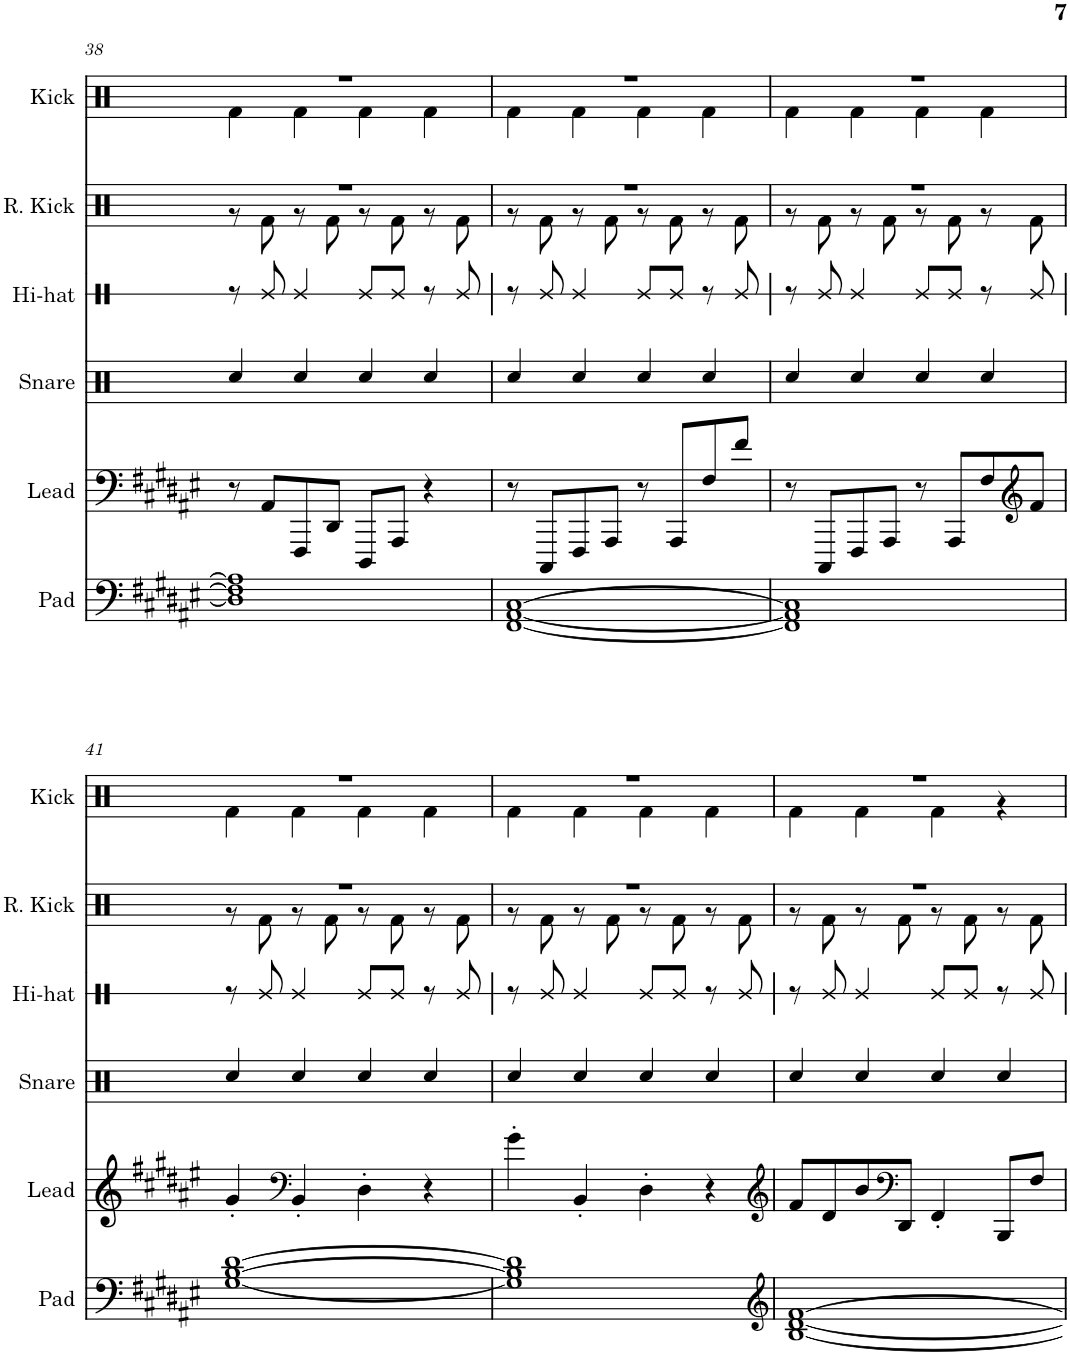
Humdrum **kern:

**kern	**kern	**kern	**kern	**kern	**kern
*part6	*part5	*part4	*part3	*part2	*part1
*staff6	*staff5	*staff4	*staff3	*staff2	*staff1
*I"Pad	*I"Lead	*I"Snare	*I"Hi-hat	*I"Reverb Kick	*I"Kick
*I'Pad	*I'Lead	*I'Snare	*I'Hi-hat	*I'R. Kick	*I'Kick
!!LO:PB:g=z
*clefF4	*clefF4	*clefX	*clefX	*clefX	*clefX
*k[f#c#g#d#a#e#]	*k[f#c#g#d#a#e#]	*k[f#c#g#d#a#e#]	*k[f#c#g#d#a#e#]	*k[f#c#g#d#a#e#]	*k[f#c#g#d#a#e#]
*M4/4	*M4/4	*M4/4	*M4/4	*M4/4	*M4/4
=38	=38	=38	=38	=38	=38
*	*	*	*	*^	*^
1D#] 1F#] 1A#]	8r	4Rcc/	8r	1r	8r	1r	4Rf\
.	8AA#/L	.	8Re/	.	8Rf\	.	.
.	8FFF#/	4Rcc/	4Re/	.	8r	.	4Rf\
.	8DD#/J	.	.	.	8Rf\	.	.
.	8DDD#/L	4Rcc/	8Re/L	.	8r	.	4Rf\
.	8AAA#/J	.	8Re/J	.	8Rf\	.	.
.	4r	4Rcc/	8r	.	8r	.	4Rf\
.	.	.	8Re/	.	8Rf\	.	.
=39	=39	=39	=39	=39	=39	=39	=39
[1FF# [1AA# [1C#	8r	4Rcc/	8r	1r	8r	1r	4Rf\
.	8CCC#/L	.	8Re/	.	8Rf\	.	.
.	8FFF#/	4Rcc/	4Re/	.	8r	.	4Rf\
.	8AAA#/J	.	.	.	8Rf\	.	.
.	8r	4Rcc/	8Re/L	.	8r	.	4Rf\
.	8AAA#/L	.	8Re/J	.	8Rf\	.	.
.	8F#/	4Rcc/	8r	.	8r	.	4Rf\
.	8f#/J	.	8Re/	.	8Rf\	.	.
=40	=40	=40	=40	=40	=40	=40	=40
1FF#] 1AA#] 1C#]	8r	4Rcc/	8r	1r	8r	1r	4Rf\
.	8CCC#/L	.	8Re/	.	8Rf\	.	.
.	8FFF#/	4Rcc/	4Re/	.	8r	.	4Rf\
.	8AAA#/J	.	.	.	8Rf\	.	.
.	8r	4Rcc/	8Re/L	.	8r	.	4Rf\
.	8AAA#/L	.	8Re/J	.	8Rf\	.	.
.	8F#/	4Rcc/	8r	.	8r	.	4Rf\
*	*clefG2	*	*	*	*	*	*
.	8f#/J	.	8Re/	.	8Rf\	.	.
!!LO:LB:g=z	!!
=41	=41	=41	=41	=41	=41	=41	=41
[1G# [1B [1d#	4g#'/	4Rcc/	8r	1r	8r	1r	4Rf\
.	.	.	8Re/	.	8Rf\	.	.
*	*clefF4	*	*	*	*	*	*
.	4BB'/	4Rcc/	4Re/	.	8r	.	4Rf\
.	.	.	.	.	8Rf\	.	.
.	4D#'\	4Rcc/	8Re/L	.	8r	.	4Rf\
.	.	.	8Re/J	.	8Rf\	.	.
.	4r	4Rcc/	8r	.	8r	.	4Rf\
.	.	.	8Re/	.	8Rf\	.	.
=42	=42	=42	=42	=42	=42	=42	=42
1G#] 1B] 1d#]	4g#'\	4Rcc/	8r	1r	8r	1r	4Rf\
.	.	.	8Re/	.	8Rf\	.	.
.	4BB'/	4Rcc/	4Re/	.	8r	.	4Rf\
.	.	.	.	.	8Rf\	.	.
.	4D#'\	4Rcc/	8Re/L	.	8r	.	4Rf\
.	.	.	8Re/J	.	8Rf\	.	.
.	4r	4Rcc/	8r	.	8r	.	4Rf\
.	.	.	8Re/	.	8Rf\	.	.
=43	=43	=43	=43	=43	=43	=43	=43
*clefG2	*clefG2	*	*	*	*	*	*
[1B [1d# [1f#	8f#/L	4Rcc/	8r	1r	8r	1r	4Rf\
.	8d#/	.	8Re/	.	8Rf\	.	.
.	8b/	4Rcc/	4Re/	.	8r	.	4Rf\
*	*clefF4	*	*	*	*	*	*
.	8DD#/J	.	.	.	8Rf\	.	.
.	4FF#'/	4Rcc/	8Re/L	.	8r	.	4Rf\
.	.	.	8Re/J	.	8Rf\	.	.
.	8BBB/L	4Rcc/	8r	.	8r	.	4r
.	8F#/J	.	8Re/	.	8Rf\	.	.
*	*	*	*	*v	*v	*	*
*	*	*	*	*	*v	*v
=	=	=	=	=	=
*-	*-	*-	*-	*-	*-
